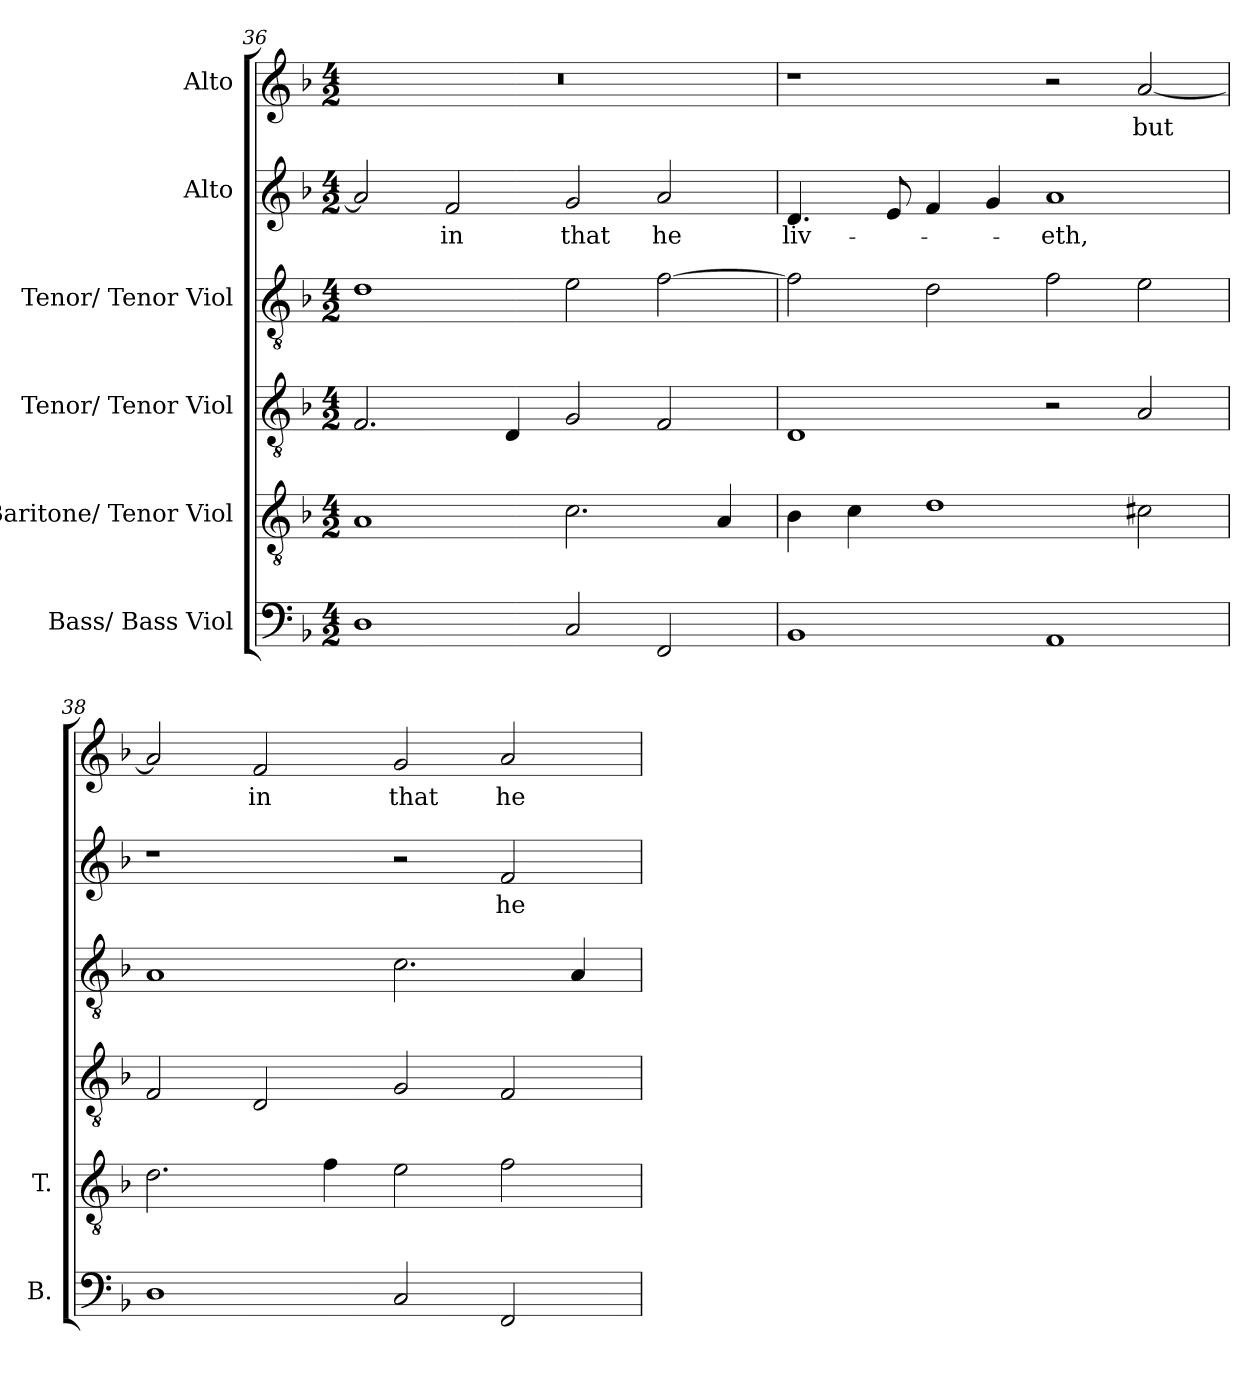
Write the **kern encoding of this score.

**kern	**kern	**kern	**kern	**kern	**text	**kern	**text
*part6	*part5	*part4	*part3	*part2	*part2	*part1	*part1
*staff6	*staff5	*staff4	*staff3	*staff2	*staff2	*staff1	*staff1
*I"Bass/ Bass Viol	*I"Baritone/ Tenor Viol	*I"Tenor/ Tenor Viol	*I"Tenor/ Tenor Viol	*I"Alto	*	*I"Alto	*
*I'B.	*I'T.	*	*	*	*	*	*
*clefF4	*clefGv2	*clefGv2	*clefGv2	*clefG2	*	*clefG2	*
*	*ITrd7c12	*ITrd7c12	*ITrd7c12	*	*	*	*
*k[b-]	*k[b-]	*k[b-]	*k[b-]	*k[b-]	*	*k[b-]	*
*F:	*F:	*F:	*F:	*F:	*	*F:	*
*M4/2	*M4/2	*M4/2	*M4/2	*M4/2	*	*M4/2	*
=36	=36	=36	=36	=36	=36	=36	=36
!	!	!	!	!	!	!LO:N:vis=1	!
1Di	1AAi	2.FFi/	1Di	2ai/]	.	0r	.
!	!	!	!	!	!LO:LY:b:color=#000000	!	!
.	.	.	.	2fi/	in	.	.
.	.	4DDi/	.	.	.	.	.
!	!	!	!	!	!LO:LY:b:color=#000000	!	!
2Ci/	2.Ci\	2GGi/	2Ei\	2gi/	that	.	.
!	!	!	!	!	!LO:LY:b:color=#000000	!	!
2FFi/	.	2FFi/	[2Fi\	2ai/	he	.	.
.	4AAi/	.	.	.	.	.	.
=37	=37	=37	=37	=37	=37	=37	=37
!	!	!	!	!	!LO:LY:b:color=#000000	!	!
1BB-i	4BB-i\	1DDi	2Fi\]	4.di/	liv-	1r	.
.	4Ci\	.	.	.	.	.	.
.	.	.	.	8ei/	.	.	.
.	1Di	.	2Di\	4fi/	.	.	.
.	.	.	.	4gi/	.	.	.
!	!	!	!	!	!LO:LY:b:color=#000000	!	!
1AAi	.	2r	2Fi\	1ai	-eth,	2r	.
!	!	!	!	!	!	!	!LO:LY:b:color=#000000
.	2C#Xi\	2AAi/	2Ei\	.	.	[2ai/	but
=38	=38	=38	=38	=38	=38	=38	=38
1Di	2.Di\	2FFi/	1AAi	1r	.	2ai/]	.
!	!	!	!	!	!	!	!LO:LY:b:color=#000000
.	.	2DDi/	.	.	.	2fi/	in
.	4Fi\	.	.	.	.	.	.
!	!	!	!	!	!	!	!LO:LY:b:color=#000000
2Ci/	2Ei\	2GGi/	2.Ci\	2r	.	2gi/	that
!	!	!	!	!	!LO:LY:b:color=#000000	!	!
!	!	!	!	!	!	!	!LO:LY:b:color=#000000
2FFi/	2Fi\	2FFi/	.	2fi/	he	2ai/	he
.	.	.	4AAi/	.	.	.	.
=	=	=	=	=	=	=	=
*-	*-	*-	*-	*-	*-	*-	*-
